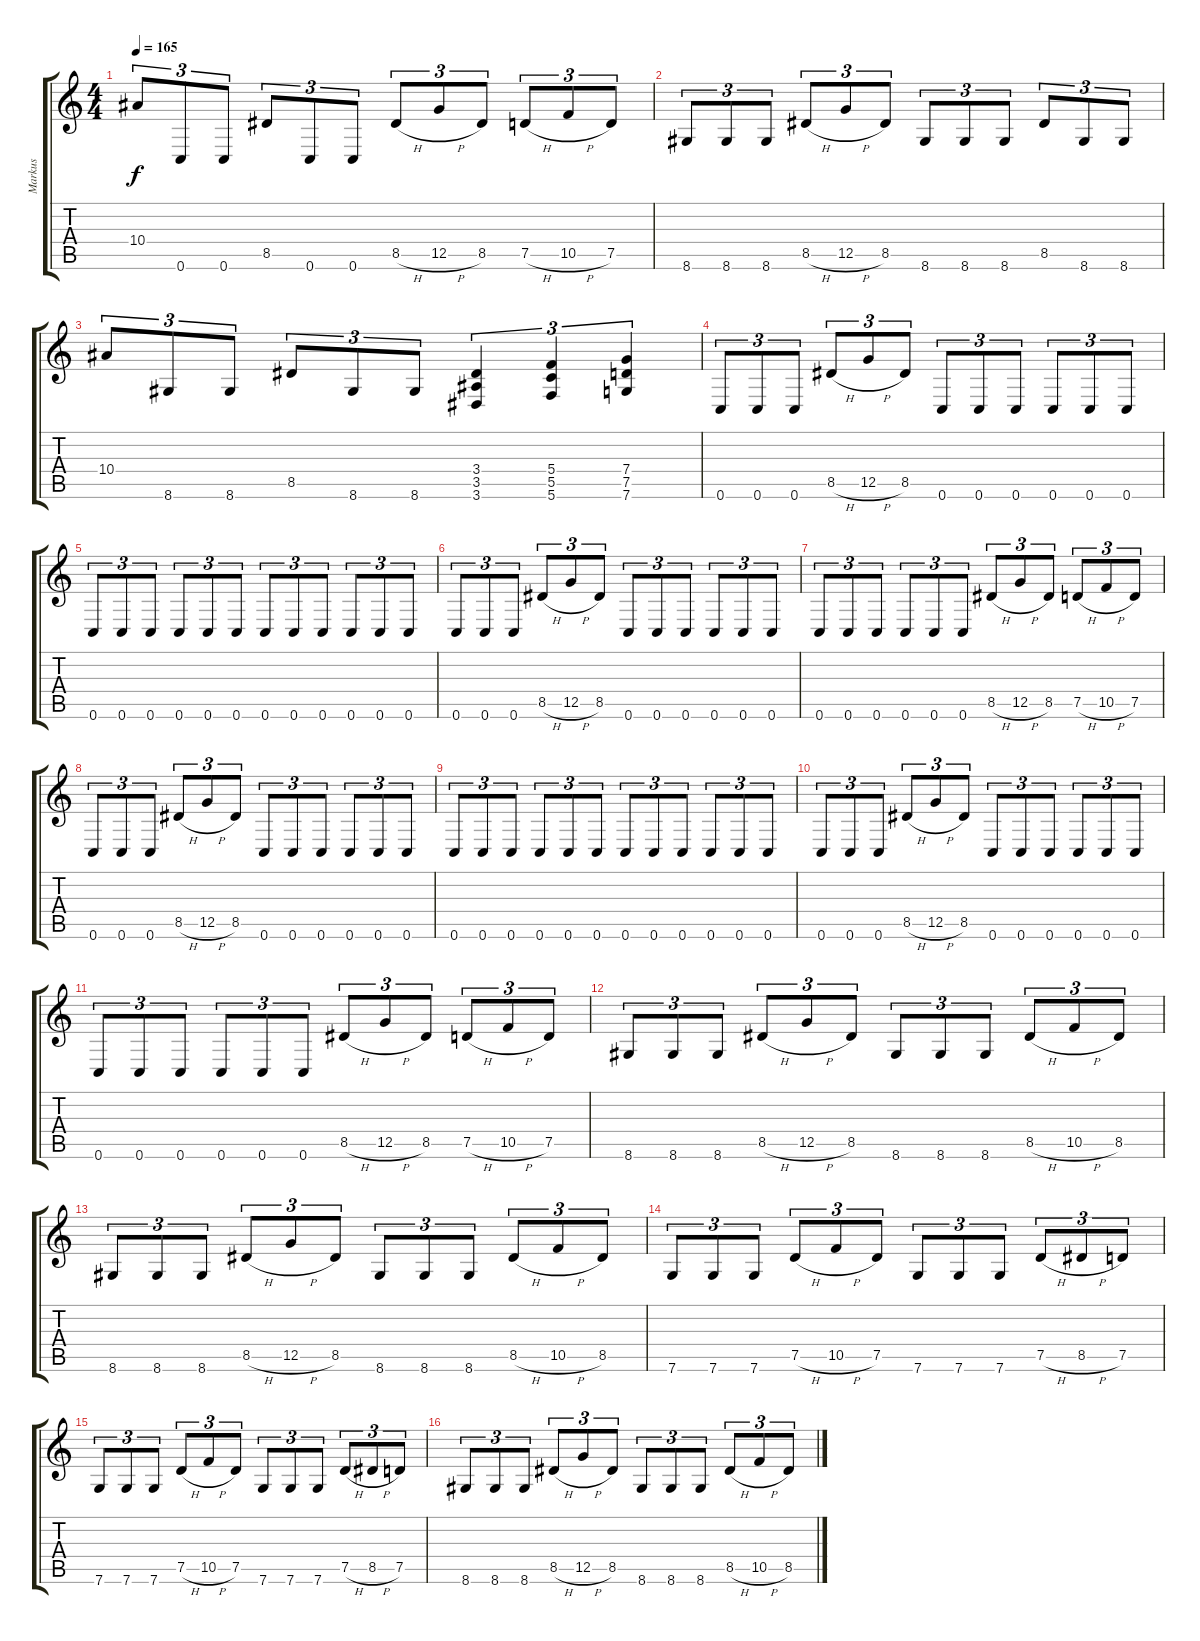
\track ("Markus" "Markus") {instrument distortionguitar}
\staff {score tabs}
\tuning (D4 A3 F3 C3 G2 C2) {hide}
\ts (4 4)
\tempo 165
\clef g2
\ks c
10.4.8{tu (3 2) dy f} 0.6.8{tu (3 2)} 0.6.8{tu (3 2)} 8.5.8{tu (3 2)} 0.6.8{tu (3 2)} 0.6.8{tu (3 2)} 8.5{h}.8{tu (3 2)} 12.5{h}.8{tu (3 2)} 8.5.8{tu (3 2)} 7.5{h}.8{tu (3 2)} 10.5{h}.8{tu (3 2)} 7.5.8{tu (3 2)} |
8.6.8{tu (3 2)} 8.6.8{tu (3 2)} 8.6.8{tu (3 2)} 8.5{h}.8{tu (3 2)} 12.5{h}.8{tu (3 2)} 8.5.8{tu (3 2)} 8.6.8{tu (3 2)} 8.6.8{tu (3 2)} 8.6.8{tu (3 2)} 8.5.8{tu (3 2)} 8.6.8{tu (3 2)} 8.6.8{tu (3 2)} |
10.4.8{tu (3 2)} 8.6.8{tu (3 2)} 8.6.8{tu (3 2)} 8.5.8{tu (3 2)} 8.6.8{tu (3 2)} 8.6.8{tu (3 2)} (3.4 3.5 3.6).4{tu (3 2)} (5.4 5.5 5.6).4{tu (3 2)} (7.4 7.5 7.6).4{tu (3 2)} |
0.6.8{tu (3 2)} 0.6.8{tu (3 2)} 0.6.8{tu (3 2)} 8.5{h}.8{tu (3 2)} 12.5{h}.8{tu (3 2)} 8.5.8{tu (3 2)} 0.6.8{tu (3 2)} 0.6.8{tu (3 2)} 0.6.8{tu (3 2)} 0.6.8{tu (3 2)} 0.6.8{tu (3 2)} 0.6.8{tu (3 2)} |
0.6.8{tu (3 2)} 0.6.8{tu (3 2)} 0.6.8{tu (3 2)} 0.6.8{tu (3 2)} 0.6.8{tu (3 2)} 0.6.8{tu (3 2)} 0.6.8{tu (3 2)} 0.6.8{tu (3 2)} 0.6.8{tu (3 2)} 0.6.8{tu (3 2)} 0.6.8{tu (3 2)} 0.6.8{tu (3 2)} |
0.6.8{tu (3 2)} 0.6.8{tu (3 2)} 0.6.8{tu (3 2)} 8.5{h}.8{tu (3 2)} 12.5{h}.8{tu (3 2)} 8.5.8{tu (3 2)} 0.6.8{tu (3 2)} 0.6.8{tu (3 2)} 0.6.8{tu (3 2)} 0.6.8{tu (3 2)} 0.6.8{tu (3 2)} 0.6.8{tu (3 2)} |
0.6.8{tu (3 2)} 0.6.8{tu (3 2)} 0.6.8{tu (3 2)} 0.6.8{tu (3 2)} 0.6.8{tu (3 2)} 0.6.8{tu (3 2)} 8.5{h}.8{tu (3 2)} 12.5{h}.8{tu (3 2)} 8.5.8{tu (3 2)} 7.5{h}.8{tu (3 2)} 10.5{h}.8{tu (3 2)} 7.5.8{tu (3 2)} |
0.6.8{tu (3 2)} 0.6.8{tu (3 2)} 0.6.8{tu (3 2)} 8.5{h}.8{tu (3 2)} 12.5{h}.8{tu (3 2)} 8.5.8{tu (3 2)} 0.6.8{tu (3 2)} 0.6.8{tu (3 2)} 0.6.8{tu (3 2)} 0.6.8{tu (3 2)} 0.6.8{tu (3 2)} 0.6.8{tu (3 2)} |
0.6.8{tu (3 2)} 0.6.8{tu (3 2)} 0.6.8{tu (3 2)} 0.6.8{tu (3 2)} 0.6.8{tu (3 2)} 0.6.8{tu (3 2)} 0.6.8{tu (3 2)} 0.6.8{tu (3 2)} 0.6.8{tu (3 2)} 0.6.8{tu (3 2)} 0.6.8{tu (3 2)} 0.6.8{tu (3 2)} |
0.6.8{tu (3 2)} 0.6.8{tu (3 2)} 0.6.8{tu (3 2)} 8.5{h}.8{tu (3 2)} 12.5{h}.8{tu (3 2)} 8.5.8{tu (3 2)} 0.6.8{tu (3 2)} 0.6.8{tu (3 2)} 0.6.8{tu (3 2)} 0.6.8{tu (3 2)} 0.6.8{tu (3 2)} 0.6.8{tu (3 2)} |
0.6.8{tu (3 2)} 0.6.8{tu (3 2)} 0.6.8{tu (3 2)} 0.6.8{tu (3 2)} 0.6.8{tu (3 2)} 0.6.8{tu (3 2)} 8.5{h}.8{tu (3 2)} 12.5{h}.8{tu (3 2)} 8.5.8{tu (3 2)} 7.5{h}.8{tu (3 2)} 10.5{h}.8{tu (3 2)} 7.5.8{tu (3 2)} |
8.6.8{tu (3 2)} 8.6.8{tu (3 2)} 8.6.8{tu (3 2)} 8.5{h}.8{tu (3 2)} 12.5{h}.8{tu (3 2)} 8.5.8{tu (3 2)} 8.6.8{tu (3 2)} 8.6.8{tu (3 2)} 8.6.8{tu (3 2)} 8.5{h}.8{tu (3 2)} 10.5{h}.8{tu (3 2)} 8.5.8{tu (3 2)} |
8.6.8{tu (3 2)} 8.6.8{tu (3 2)} 8.6.8{tu (3 2)} 8.5{h}.8{tu (3 2)} 12.5{h}.8{tu (3 2)} 8.5.8{tu (3 2)} 8.6.8{tu (3 2)} 8.6.8{tu (3 2)} 8.6.8{tu (3 2)} 8.5{h}.8{tu (3 2)} 10.5{h}.8{tu (3 2)} 8.5.8{tu (3 2)} |
7.6.8{tu (3 2)} 7.6.8{tu (3 2)} 7.6.8{tu (3 2)} 7.5{h}.8{tu (3 2)} 10.5{h}.8{tu (3 2)} 7.5.8{tu (3 2)} 7.6.8{tu (3 2)} 7.6.8{tu (3 2)} 7.6.8{tu (3 2)} 7.5{h}.8{tu (3 2)} 8.5{h}.8{tu (3 2)} 7.5.8{tu (3 2)} |
7.6.8{tu (3 2)} 7.6.8{tu (3 2)} 7.6.8{tu (3 2)} 7.5{h}.8{tu (3 2)} 10.5{h}.8{tu (3 2)} 7.5.8{tu (3 2)} 7.6.8{tu (3 2)} 7.6.8{tu (3 2)} 7.6.8{tu (3 2)} 7.5{h}.8{tu (3 2)} 8.5{h}.8{tu (3 2)} 7.5.8{tu (3 2)} |
8.6.8{tu (3 2)} 8.6.8{tu (3 2)} 8.6.8{tu (3 2)} 8.5{h}.8{tu (3 2)} 12.5{h}.8{tu (3 2)} 8.5.8{tu (3 2)} 8.6.8{tu (3 2)} 8.6.8{tu (3 2)} 8.6.8{tu (3 2)} 8.5{h}.8{tu (3 2)} 10.5{h}.8{tu (3 2)} 8.5.8{tu (3 2)}
